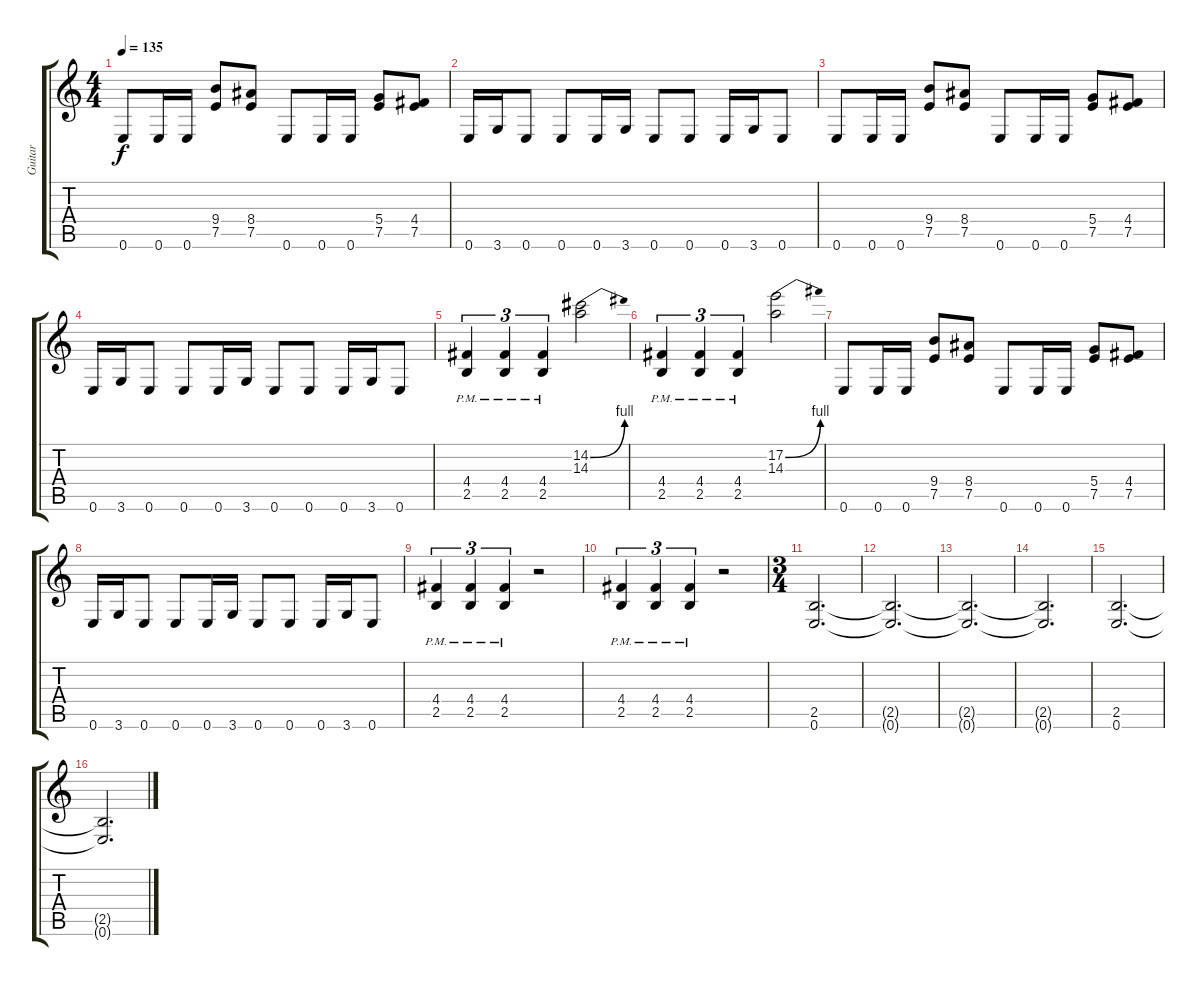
\track ("Guitar" "Guitar") {instrument distortionguitar}
\staff {score tabs}
\tuning (E4 B3 G3 D3 A2 E2) {hide}
\ts (4 4)
\tempo 135
\clef g2
\ks c
0.6.8{dy f} 0.6.16 0.6.16 (9.4 7.5).8 (8.4 7.5).8 0.6.8 0.6.16 0.6.16 (5.4 7.5).8 (4.4 7.5).8 |
0.6.16 3.6.16 0.6.8 0.6.8 0.6.16 3.6.16 0.6.8 0.6.8 0.6.16 3.6.16 0.6.8 |
0.6.8 0.6.16 0.6.16 (9.4 7.5).8 (8.4 7.5).8 0.6.8 0.6.16 0.6.16 (5.4 7.5).8 (4.4 7.5).8 |
0.6.16 3.6.16 0.6.8 0.6.8 0.6.16 3.6.16 0.6.8 0.6.8 0.6.16 3.6.16 0.6.8 |
(4.4{pm} 2.5{pm}).4{tu (3 2)} (4.4{pm} 2.5{pm}).4{tu (3 2)} (4.4{pm} 2.5{pm}).4{tu (3 2)} (14.2{be (bend 0 0 60 4)} 14.3).2 |
(4.4{pm} 2.5{pm}).4{tu (3 2)} (4.4{pm} 2.5{pm}).4{tu (3 2)} (4.4{pm} 2.5{pm}).4{tu (3 2)} (17.2{be (bend 0 0 60 4)} 14.3).2 |
0.6.8 0.6.16 0.6.16 (9.4 7.5).8 (8.4 7.5).8 0.6.8 0.6.16 0.6.16 (5.4 7.5).8 (4.4 7.5).8 |
0.6.16 3.6.16 0.6.8 0.6.8 0.6.16 3.6.16 0.6.8 0.6.8 0.6.16 3.6.16 0.6.8 |
(4.4{pm} 2.5{pm}).4{tu (3 2)} (4.4{pm} 2.5{pm}).4{tu (3 2)} (4.4{pm} 2.5{pm}).4{tu (3 2)} r.2 |
(4.4{pm} 2.5{pm}).4{tu (3 2)} (4.4{pm} 2.5{pm}).4{tu (3 2)} (4.4{pm} 2.5{pm}).4{tu (3 2)} r.2 |
\ts (3 4)
(2.5 0.6).2{d} |
(2.5{t} 0.6{t}).2{d} |
(2.5{t} 0.6{t}).2{d} |
(2.5{t} 0.6{t}).2{d} |
(2.5 0.6).2{d} |
(2.5{t} 0.6{t}).2{d}
